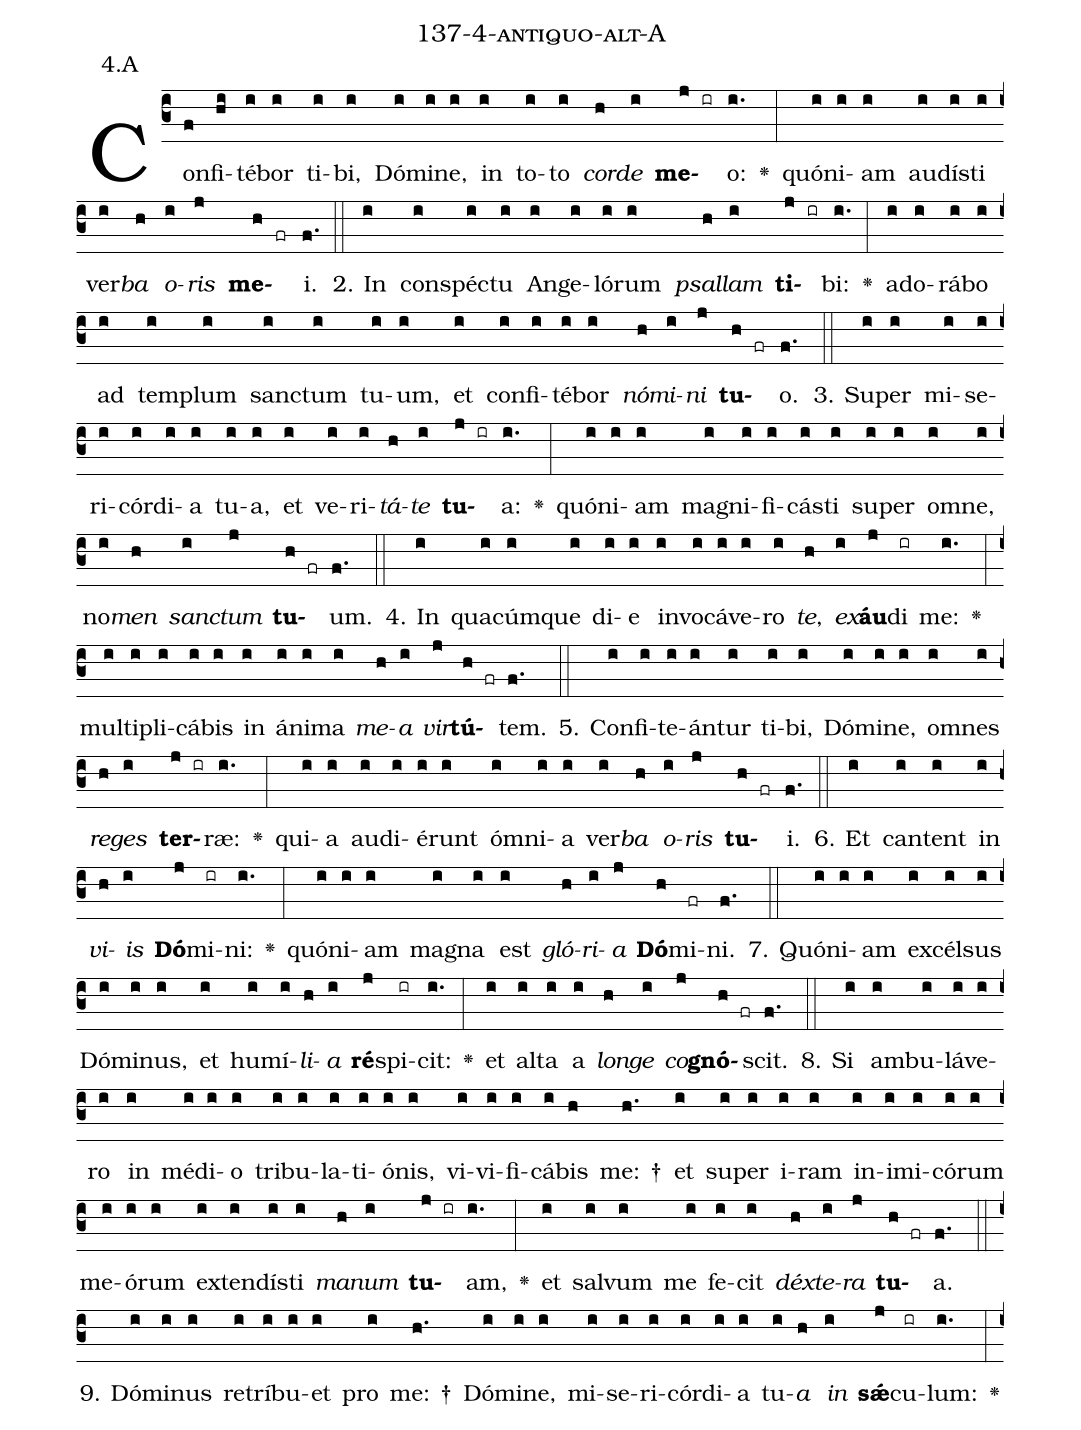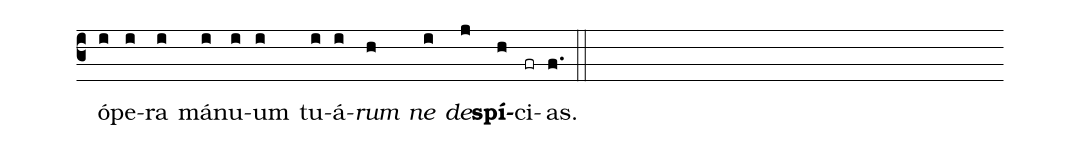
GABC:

name: 137-4-antiquo-alt-A;
annotation: 4.A;
%%
(c3)Con(f)fi(hi)té(i)bor(i) ti(i)bi,(i) Dó(i)mi(i)ne,(i) in(i) to(i)to(i) <i>cor</i>(h)<i>de</i>(i) <b>me</b>(j ir)o:(i.) <v>\greheightstar</v>(:) quón(i)i(i)am(i) au(i)dís(i)ti(i) ver(i)<i>ba</i>(h) <i>o</i>(i)<i>ris</i>(j) <b>me</b>(h fr)i.(f.) (::)
2. In(i) con(i)spéc(i)tu(i) An(i)ge(i)ló(i)rum(i) <i>psal</i>(h)<i>lam</i>(i) <b>ti</b>(j ir)bi:(i.) <v>\greheightstar</v>(:) ad(i)o(i)rá(i)bo(i) ad(i) tem(i)plum(i) sanc(i)tum(i) tu(i)um,(i) et(i) con(i)fi(i)té(i)bor(i) <i>nó</i>(h)<i>mi</i>(i)<i>ni</i>(j) <b>tu</b>(h fr)o.(f.) (::)
3. Su(i)per(i) mi(i)se(i)ri(i)cór(i)di(i)a(i) tu(i)a,(i) et(i) ve(i)ri(i)<i>tá</i>(h)<i>te</i>(i) <b>tu</b>(j ir)a:(i.) <v>\greheightstar</v>(:) quón(i)i(i)am(i) ma(i)gni(i)fi(i)cás(i)ti(i) su(i)per(i) om(i)ne,(i) no(i)<i>men</i>(h) <i>sanc</i>(i)<i>tum</i>(j) <b>tu</b>(h fr)um.(f.) (::)
4. In(i) qua(i)cúm(i)que(i) di(i)e(i) in(i)vo(i)cá(i)ve(i)ro(i) <i>te</i>,(h) <i>ex</i>(i)<b>áu</b>(j)di(ir) me:(i.) <v>\greheightstar</v>(:) mul(i)ti(i)pli(i)cá(i)bis(i) in(i) á(i)ni(i)ma(i) <i>me</i>(h)<i>a</i>(i) <i>vir</i>(j)<b>tú</b>(h fr)tem.(f.) (::)
5. Con(i)fi(i)te(i)án(i)tur(i) ti(i)bi,(i) Dó(i)mi(i)ne,(i) om(i)nes(i) <i>re</i>(h)<i>ges</i>(i) <b>ter</b>(j ir)ræ:(i.) <v>\greheightstar</v>(:) qui(i)a(i) au(i)di(i)é(i)runt(i) óm(i)ni(i)a(i) ver(i)<i>ba</i>(h) <i>o</i>(i)<i>ris</i>(j) <b>tu</b>(h fr)i.(f.) (::)
6. Et(i) can(i)tent(i) in(i) <i>vi</i>(h)<i>is</i>(i) <b>Dó</b>(j)mi(ir)ni:(i.) <v>\greheightstar</v>(:) quón(i)i(i)am(i) ma(i)gna(i) est(i) <i>gló</i>(h)<i>ri</i>(i)<i>a</i>(j) <b>Dó</b>(h)mi(fr)ni.(f.) (::)
7. Quón(i)i(i)am(i) ex(i)cél(i)sus(i) Dó(i)mi(i)nus,(i) et(i) hu(i)mí(i)<i>li</i>(h)<i>a</i>(i) <b>ré</b>(j)spi(ir)cit:(i.) <v>\greheightstar</v>(:) et(i) al(i)ta(i) a(i) <i>lon</i>(h)<i>ge</i>(i) <i>co</i>(j)<b>gnó</b>(h fr)scit.(f.) (::)
8. Si(i) am(i)bu(i)lá(i)ve(i)ro(i) in(i) mé(i)di(i)o(i) tri(i)bu(i)la(i)ti(i)ó(i)nis,(i) vi(i)vi(i)fi(i)cá(i)bis(h) me: †(h.) et(i) su(i)per(i) i(i)ram(i) in(i)i(i)mi(i)có(i)rum(i) me(i)ó(i)rum(i) ex(i)ten(i)dís(i)ti(i) <i>ma</i>(h)<i>num</i>(i) <b>tu</b>(j ir)am,(i.) <v>\greheightstar</v>(:) et(i) sal(i)vum(i) me(i) fe(i)cit(i) <i>déx</i>(h)<i>te</i>(i)<i>ra</i>(j) <b>tu</b>(h fr)a.(f.) (::)
9. Dó(i)mi(i)nus(i) re(i)trí(i)bu(i)et(i) pro(i) me: †(h.) Dó(i)mi(i)ne,(i) mi(i)se(i)ri(i)cór(i)di(i)a(i) tu(i)<i>a</i>(h) <i>in</i>(i) <b>sǽ</b>(j)cu(ir)lum:(i.) <v>\greheightstar</v>(:) ó(i)pe(i)ra(i) má(i)nu(i)um(i) tu(i)á(i)<i>rum</i>(h) <i>ne</i>(i) <i>de</i>(j)<b>spí</b>(h)ci(fr)as.(f.) (::)
